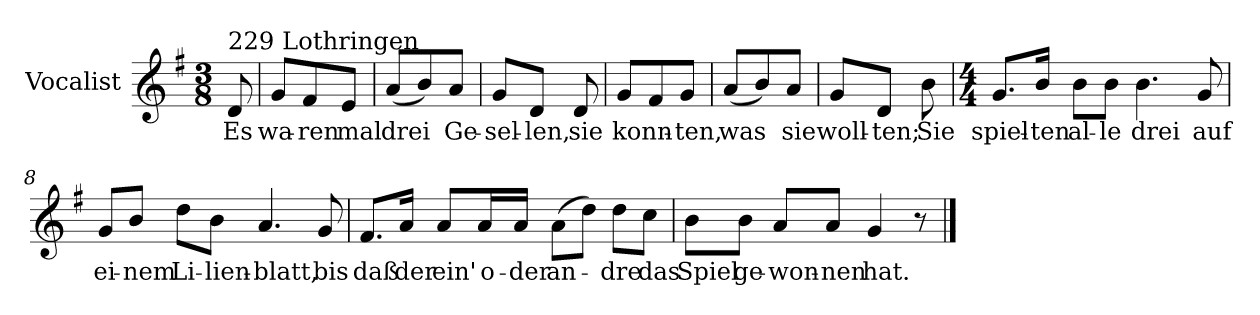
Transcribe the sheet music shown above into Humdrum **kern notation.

**kern	**text
*part1	*part1
*staff1	*staff1
*I"Vocalist	*
*k[f#]	*
*G:	*
*M3/8	*
=	=
!LO:TX:a:t=229 Lothringen	!
8d	Es
=1	=1
8gL	wa-
8f#	-ren
8eJ	mal
=2	=2
(8aL	drei
8b)	.
8aJ	Ge-
=3	=3
8gL	-sel-
8dJ	-len,
8d	sie
=4	=4
8gL	konn-
8f#	.
8gJ	-ten,
=5	=5
(8aL	was
8b)	.
8aJ	sie
=6	=6
8gL	woll-
8dJ	-ten;
8b	Sie
=7	=7
*M4/4	*
8.gL	spiel-
16bJk	-ten
8bL	al-
8bJ	-le
4.b	drei
8g	auf
=8	=8
8gL	ei-
8bJ	-nem
8ddL	Li-
8bJ	-lien-
4.a	-blatt,
8g	bis
=9	=9
8.f#L	daß
16aJk	der
8aL	ein'
16aL	o-
16aJJ	-der
(8aL	an-
8ddJ)	.
8ddL	-dre
8ccJ	das
=10	=10
8bL	Spiel
8bJ	ge-
8aL	-won-
8aJ	-nen
4g	hat.
8r	.
==	==
*-	*-
